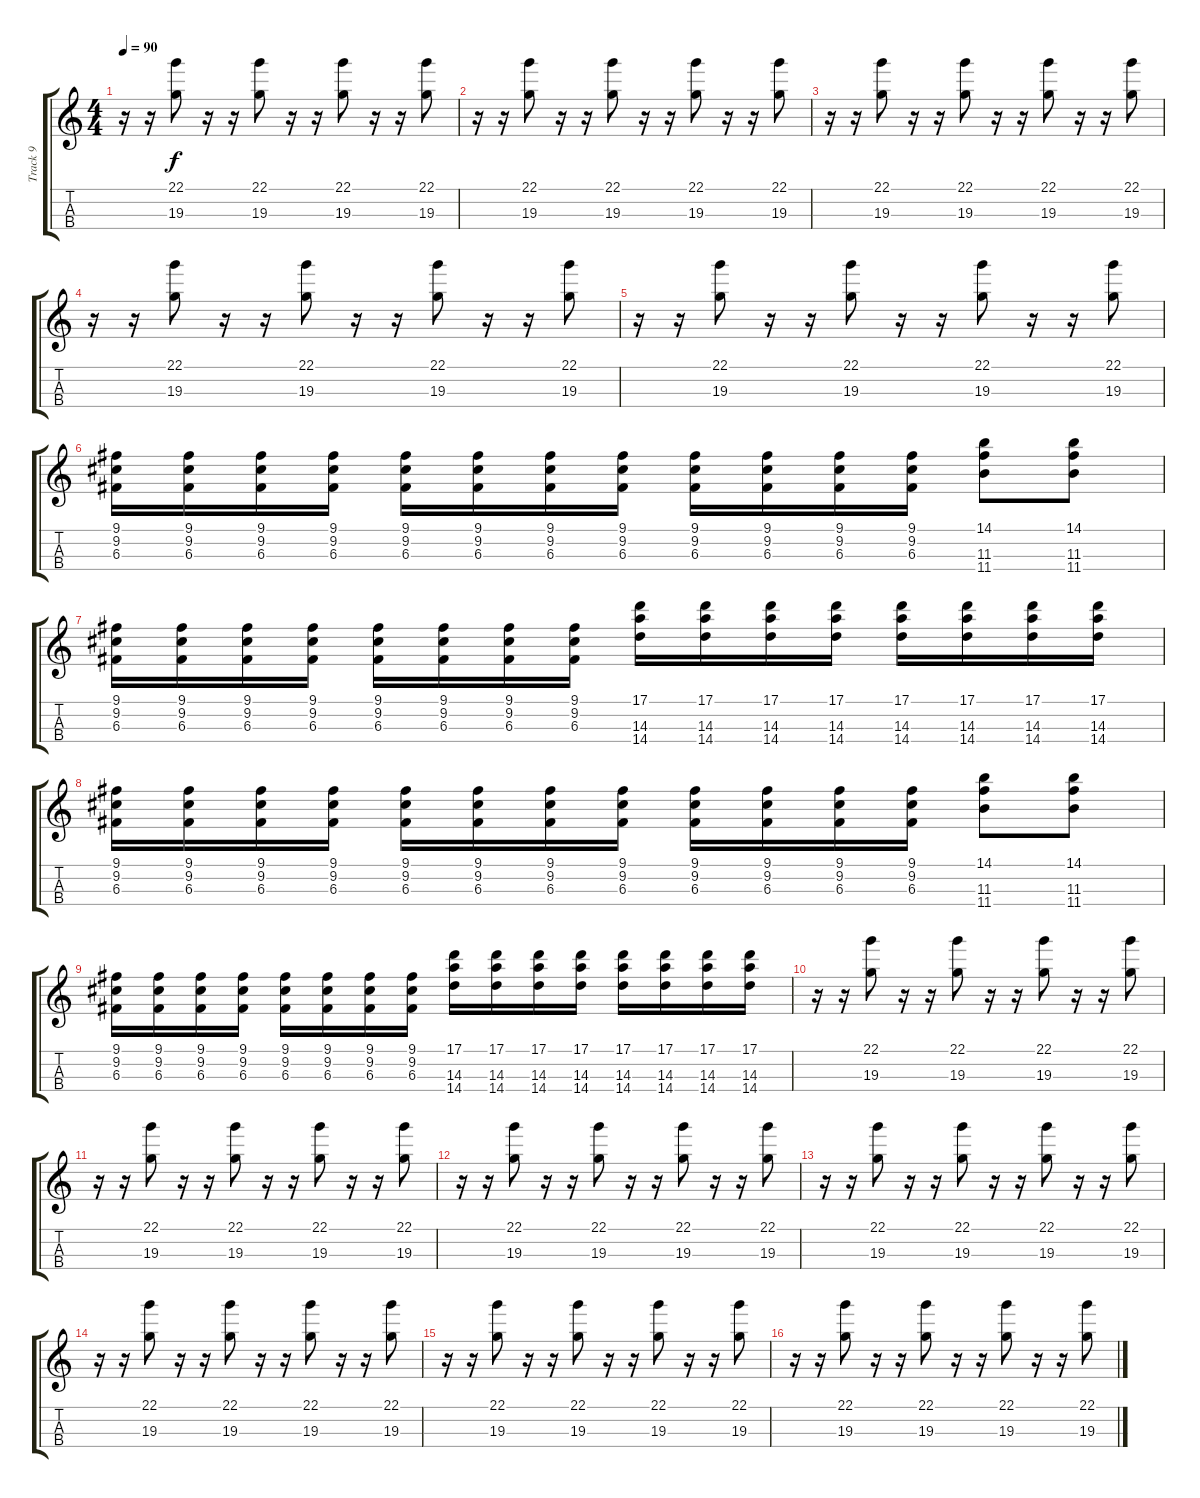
\track ("Track 9" "Track 9") {solo instrument acousticguitarnylon}
\staff {score tabs}
\tuning (A3 E3 C3 G3) {hide}
\ts (4 4)
\tempo 90
\clef g2
\ks c
r.16{dy f} r.16 (22.1 19.3).8 r.16 r.16 (22.1 19.3).8 r.16 r.16 (22.1 19.3).8 r.16 r.16 (22.1 19.3).8 |
r.16 r.16 (22.1 19.3).8 r.16 r.16 (22.1 19.3).8 r.16 r.16 (22.1 19.3).8 r.16 r.16 (22.1 19.3).8 |
r.16 r.16 (22.1 19.3).8 r.16 r.16 (22.1 19.3).8 r.16 r.16 (22.1 19.3).8 r.16 r.16 (22.1 19.3).8 |
r.16 r.16 (22.1 19.3).8 r.16 r.16 (22.1 19.3).8 r.16 r.16 (22.1 19.3).8 r.16 r.16 (22.1 19.3).8 |
r.16 r.16 (22.1 19.3).8 r.16 r.16 (22.1 19.3).8 r.16 r.16 (22.1 19.3).8 r.16 r.16 (22.1 19.3).8 |
(9.1 9.2 6.3).16 (9.1 9.2 6.3).16 (9.1 9.2 6.3).16 (9.1 9.2 6.3).16 (9.1 9.2 6.3).16 (9.1 9.2 6.3).16 (9.1 9.2 6.3).16 (9.1 9.2 6.3).16 (9.1 9.2 6.3).16 (9.1 9.2 6.3).16 (9.1 9.2 6.3).16 (9.1 9.2 6.3).16 (14.1 11.3 11.4).8 (14.1 11.3 11.4).8 |
(9.1 9.2 6.3).16 (9.1 9.2 6.3).16 (9.1 9.2 6.3).16 (9.1 9.2 6.3).16 (9.1 9.2 6.3).16 (9.1 9.2 6.3).16 (9.1 9.2 6.3).16 (9.1 9.2 6.3).16 (17.1 14.3 14.4).16 (17.1 14.3 14.4).16 (17.1 14.3 14.4).16 (17.1 14.3 14.4).16 (17.1 14.3 14.4).16 (17.1 14.3 14.4).16 (17.1 14.3 14.4).16 (17.1 14.3 14.4).16 |
(9.1 9.2 6.3).16 (9.1 9.2 6.3).16 (9.1 9.2 6.3).16 (9.1 9.2 6.3).16 (9.1 9.2 6.3).16 (9.1 9.2 6.3).16 (9.1 9.2 6.3).16 (9.1 9.2 6.3).16 (9.1 9.2 6.3).16 (9.1 9.2 6.3).16 (9.1 9.2 6.3).16 (9.1 9.2 6.3).16 (14.1 11.3 11.4).8 (14.1 11.3 11.4).8 |
(9.1 9.2 6.3).16 (9.1 9.2 6.3).16 (9.1 9.2 6.3).16 (9.1 9.2 6.3).16 (9.1 9.2 6.3).16 (9.1 9.2 6.3).16 (9.1 9.2 6.3).16 (9.1 9.2 6.3).16 (17.1 14.3 14.4).16 (17.1 14.3 14.4).16 (17.1 14.3 14.4).16 (17.1 14.3 14.4).16 (17.1 14.3 14.4).16 (17.1 14.3 14.4).16 (17.1 14.3 14.4).16 (17.1 14.3 14.4).16 |
r.16 r.16 (22.1 19.3).8 r.16 r.16 (22.1 19.3).8 r.16 r.16 (22.1 19.3).8 r.16 r.16 (22.1 19.3).8 |
r.16 r.16 (22.1 19.3).8 r.16 r.16 (22.1 19.3).8 r.16 r.16 (22.1 19.3).8 r.16 r.16 (22.1 19.3).8 |
r.16 r.16 (22.1 19.3).8 r.16 r.16 (22.1 19.3).8 r.16 r.16 (22.1 19.3).8 r.16 r.16 (22.1 19.3).8 |
r.16 r.16 (22.1 19.3).8 r.16 r.16 (22.1 19.3).8 r.16 r.16 (22.1 19.3).8 r.16 r.16 (22.1 19.3).8 |
r.16 r.16 (22.1 19.3).8 r.16 r.16 (22.1 19.3).8 r.16 r.16 (22.1 19.3).8 r.16 r.16 (22.1 19.3).8 |
r.16 r.16 (22.1 19.3).8 r.16 r.16 (22.1 19.3).8 r.16 r.16 (22.1 19.3).8 r.16 r.16 (22.1 19.3).8 |
r.16 r.16 (22.1 19.3).8 r.16 r.16 (22.1 19.3).8 r.16 r.16 (22.1 19.3).8 r.16 r.16 (22.1 19.3).8
